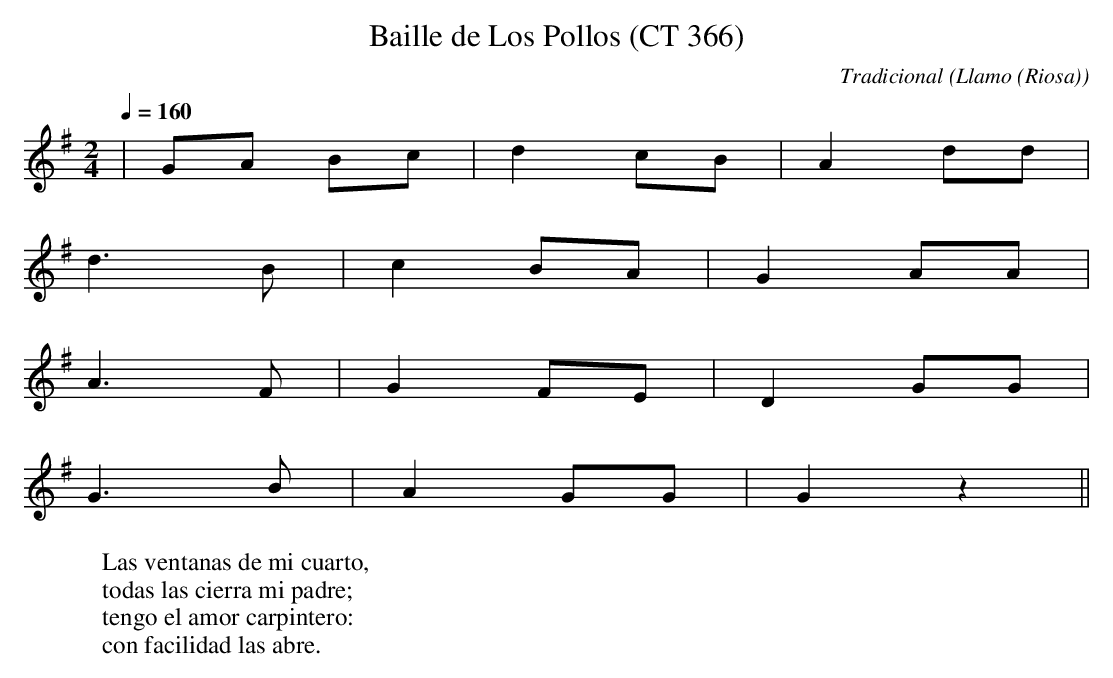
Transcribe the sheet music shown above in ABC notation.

X:1
T:Baille de Los Pollos (CT 366)
C:Tradicional
O:Llamo (Riosa)
M:2/4
L:1/8
Q:1/4=160
K:G
|GA Bc|d2 cB|A2 dd|
d3 B|c2 BA|G2 AA|
A3 F|G2 FE|D2 GG|
G3 B|A2 GG|G2 z2||
W:Las ventanas de mi cuarto,
W:todas las cierra mi padre;
W:tengo el amor carpintero:
W:con facilidad las abre.
W:
